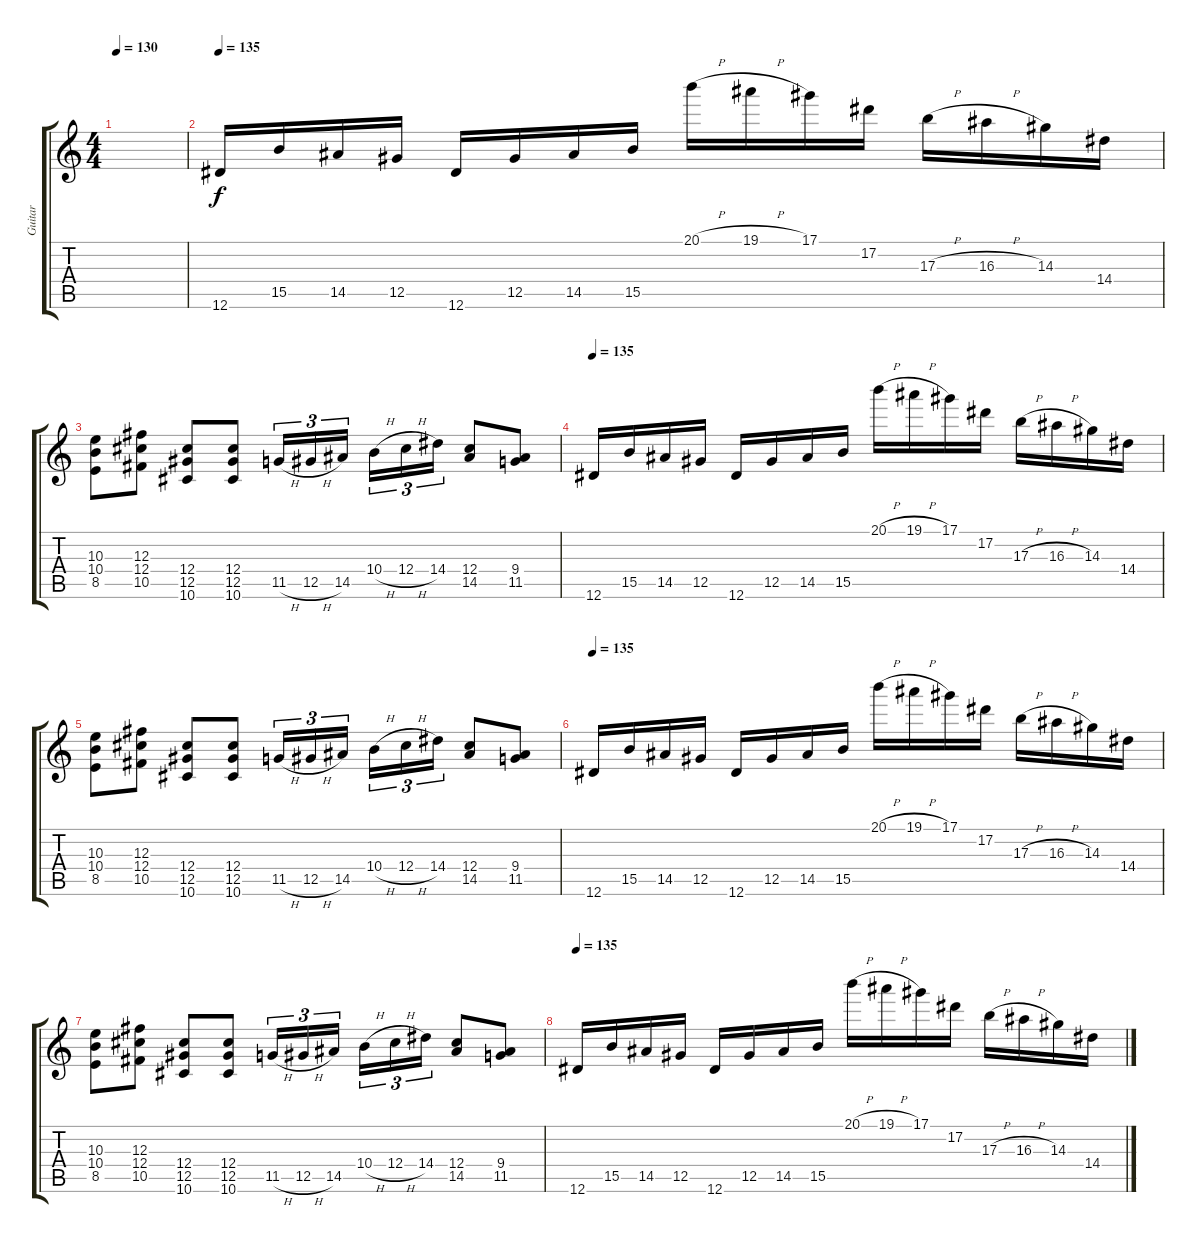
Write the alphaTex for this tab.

\track ("Guitar" "Guitar") {instrument distortionguitar}
\staff {score tabs}
\tuning (Eb4 Bb3 Gb3 Db3 Ab2 Eb2) {hide}
\ts (4 4)
\tempo 130
\clef g2
\ks c
|
\tempo 135
12.6.16{instrument distortionguitar} 15.5.16 14.5.16 12.5.16 12.6.16 12.5.16 14.5.16 15.5.16 20.1{h}.16 19.1{h}.16 17.1.16 17.2.16 17.3{h}.16 16.3{h}.16 14.3.16 14.4.16 |
(10.3 10.4 8.5).8 (12.3 12.4 10.5).8 (12.4 12.5 10.6).8 (12.4 12.5 10.6).8 11.5{h}.16{tu (3 2)} 12.5{h}.16{tu (3 2)} 14.5.16{tu (3 2)} 10.4{h}.16{tu (3 2)} 12.4{h}.16{tu (3 2)} 14.4.16{tu (3 2)} (12.4 14.5).8 (9.4 11.5).8 |
\tempo 135
12.6.16{instrument distortionguitar} 15.5.16 14.5.16 12.5.16 12.6.16 12.5.16 14.5.16 15.5.16 20.1{h}.16 19.1{h}.16 17.1.16 17.2.16 17.3{h}.16 16.3{h}.16 14.3.16 14.4.16 |
(10.3 10.4 8.5).8 (12.3 12.4 10.5).8 (12.4 12.5 10.6).8 (12.4 12.5 10.6).8 11.5{h}.16{tu (3 2)} 12.5{h}.16{tu (3 2)} 14.5.16{tu (3 2)} 10.4{h}.16{tu (3 2)} 12.4{h}.16{tu (3 2)} 14.4.16{tu (3 2)} (12.4 14.5).8 (9.4 11.5).8 |
\tempo 135
12.6.16{instrument distortionguitar} 15.5.16 14.5.16 12.5.16 12.6.16 12.5.16 14.5.16 15.5.16 20.1{h}.16 19.1{h}.16 17.1.16 17.2.16 17.3{h}.16 16.3{h}.16 14.3.16 14.4.16 |
(10.3 10.4 8.5).8 (12.3 12.4 10.5).8 (12.4 12.5 10.6).8 (12.4 12.5 10.6).8 11.5{h}.16{tu (3 2)} 12.5{h}.16{tu (3 2)} 14.5.16{tu (3 2)} 10.4{h}.16{tu (3 2)} 12.4{h}.16{tu (3 2)} 14.4.16{tu (3 2)} (12.4 14.5).8 (9.4 11.5).8 |
\tempo 135
12.6.16{instrument distortionguitar} 15.5.16 14.5.16 12.5.16 12.6.16 12.5.16 14.5.16 15.5.16 20.1{h}.16 19.1{h}.16 17.1.16 17.2.16 17.3{h}.16 16.3{h}.16 14.3.16 14.4.16
